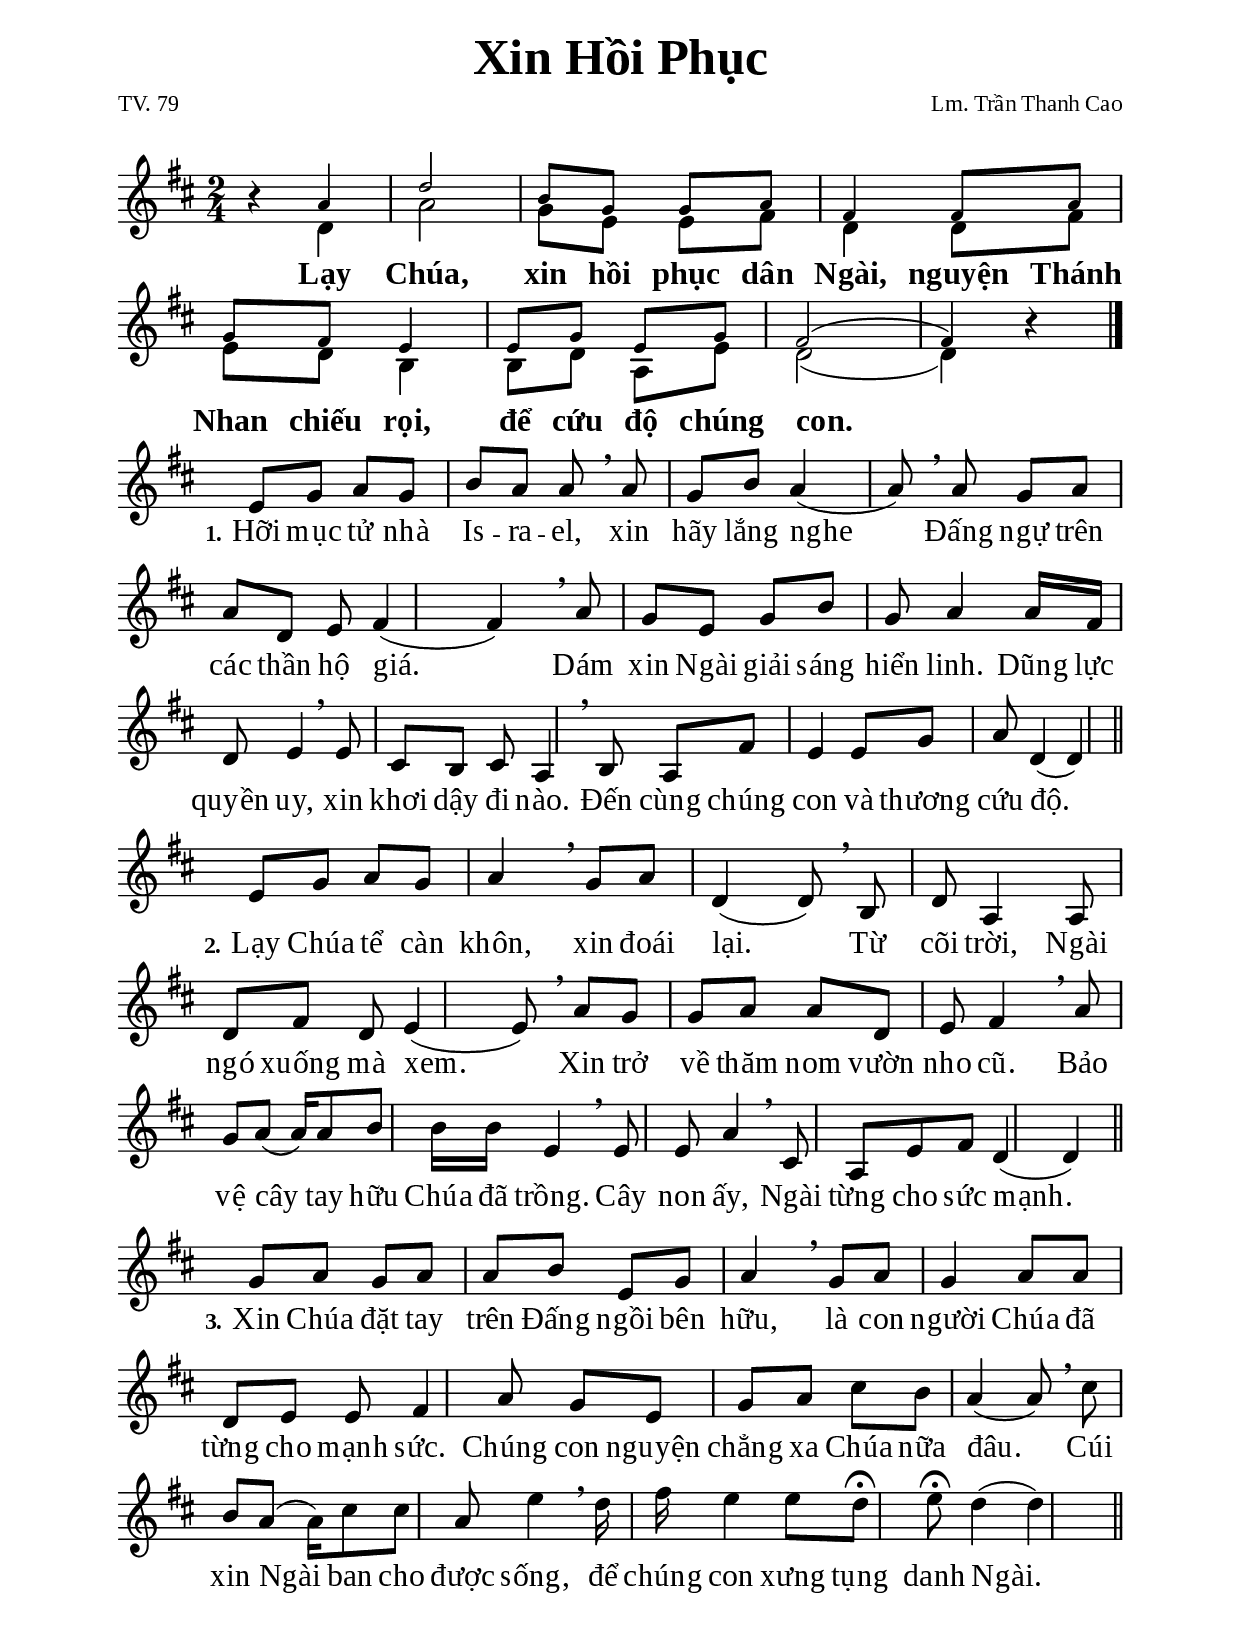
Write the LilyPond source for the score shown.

% Cài đặt chung
\version "2.20.0"
\include "english.ly"

\header {
  title = \markup { \fontsize #3 "Xin Hồi Phục" }
  poet = "TV. 79"
  composer = "Lm. Trần Thanh Cao"
  arranger = " "
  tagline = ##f
}

\paper {
  #(set-paper-size "a4")
  top-margin = 15\mm
  bottom-margin = 15\mm
  left-margin = 20\mm
  right-margin = 20\mm
  indent = #0
  #(define fonts
    (make-pango-font-tree
      "Liberation Serif"
      "Liberation Serif"
      "Liberation Serif"
      (/ 20 20)))
  page-count = #1
}

% Nhạc điệp khúc
nhacDiepKhucSop= \relative c' {
  r4 d4 |
  a'2 |
  g8 e e fs |
  d4 d8 fs 
  e d b4 |
  b8 d a e' |
  d2 ( |
  d4) r \bar "|."
}

nhacDiepKhucBass= \relative c' {
  r4 a'4 |
  d2 |
  b8 g g a |
  fs4 fs8 a |
  g fs e4 |
  e8 g e g |
  fs2 ( |
  fs4) r
}

% Nhạc phiên khúc
nhacPhienKhucMot = \relative c' {
  e8 g a g b a a \breathe
  a g b a4 (a8) \breathe
  a g a a d, e fs4 (fs) \breathe
  a8 g e g b g a4 a16 fs d8 e4 \breathe
  e8 cs b cs a4 \breathe
  b8 a fs' e4 e8 g a d,4 (d) \bar "||"
}

nhacPhienKhucHai = \relative c' {
  e8 g a g a4 \breathe
  g8 a d,4 (d8) \breathe
  b d a4 a8 d fs d e4 (e8) \breathe
  a g g a a d, e fs4 \breathe
  a8 g a (a16) a8 b b16 b e,4 \breathe
  e8 e a4 \breathe
  cs,8 a e' fs d4 (d) \bar "||"
}

nhacPhienKhucBa = \relative c' {
  g'8 a g a a b e, g a4 \breathe
  g8 a g4 a8 a d, e e fs4 a8 g e g a cs b a4 (a8) \breathe
  cs b a (a16) cs8 cs a e'4 \breathe
  d16 fs e4 e8 d8 \fermata e \fermata d4 (d) \bar "||"
}

% Lời điệp khúc
loiDiepKhuc = \lyricmode {
  Lạy Chúa, xin hồi phục dân Ngài,
  nguyện Thánh Nhan chiếu rọi, để cứu độ chúng con.
}

% Lời phiên khúc
loiPhienKhucMot = \lyricmode {
  \set stanza = #"1."
  Hỡi mục tử nhà Is -- ra -- el, xin hãy lắng nghe
  Đấng ngự trên các thần hộ giá.
  Dám xin Ngài giải sáng hiển linh.
  Dũng lực quyền uy, xin khơi dậy đi nào.
  Đến cùng chúng con và thương cứu độ.
}

loiPhienKhucHai = \lyricmode {
  \set stanza = #"2."
  Lạy Chúa tể càn khôn, xin đoái lại.
  Từ cõi trời, Ngài ngó xuống mà xem.
  Xin trở về thăm nom vườn nho cũ.
  Bảo vệ cây tay hữu Chúa đã trồng.
  Cây non ấy, Ngài từng cho sức mạnh.
}

loiPhienKhucBa = \lyricmode {
  \set stanza = #"3."
  Xin Chúa đặt tay trên Đấng ngồi bên hữu,
  là con người Chúa đã từng cho mạnh sức.
  Chúng con nguyện chẳng xa Chúa nữa đâu.
  Cúi xin Ngài ban cho được sống,
  để chúng con xưng tụng danh Ngài.
}


% Dàn trang
\score {
  \new ChoirStaff <<
    \new Staff = diepKhuc \with {
        \consists "Merge_rests_engraver"
        \magnifyStaff #(magstep +1)
      }
      <<
      \new Voice = beSop {
        \voiceTwo \key d \major \time 2/4 \nhacDiepKhucSop
      }
      \new Voice = beBas {
        \override NoteHead.font-size = #-2
        \voiceOne \key d \major \time 2/4 \nhacDiepKhucBass
      }
    >>
    \new Lyrics \lyricsto beSop \loiDiepKhuc
  >>
  \layout {
    \override Lyrics.LyricText.font-series = #'bold
    \override Lyrics.LyricText.font-size = #+3
    \override Lyrics.LyricSpace.minimum-distance = #2.0
    \override Score.BarNumber.break-visibility = ##(#f #f #f)
  }
}

\score {
  \new ChoirStaff <<
    \new Staff = phienKhuc \with {
        \magnifyStaff #(magstep +1)
      }
      <<
      \new Voice = beSop {
        \key d \major \time 2/4 \nhacPhienKhucMot
      }
    >>
    \new Lyrics \lyricsto beSop \loiPhienKhucMot
  >>
  \layout {
    \override Staff.TimeSignature.transparent = ##t
    \override Lyrics.LyricText.font-size = #+3
    \override Lyrics.LyricSpace.minimum-distance = #0.5
    \override Score.BarNumber.break-visibility = ##(#f #f #f)
    \set Score.barAlways = ##t
    \set Score.defaultBarType = ""
  } 
}

\score {
  \new ChoirStaff <<
    \new Staff = phienKhuc \with {
        \magnifyStaff #(magstep +1)
      }
      <<
      \new Voice = beSop {
        \key d \major \time 2/4 \nhacPhienKhucHai
      }
    >>
    \new Lyrics \lyricsto beSop \loiPhienKhucHai
  >>
  \layout {
    \override Staff.TimeSignature.transparent = ##t
    \override Lyrics.LyricText.font-size = #+3
    \override Lyrics.LyricSpace.minimum-distance = #0.5
    \override Score.BarNumber.break-visibility = ##(#f #f #f)
    \set Score.barAlways = ##t
    \set Score.defaultBarType = ""
  } 
}

\score {
  \new ChoirStaff <<
    \new Staff = phienKhuc \with {
        \magnifyStaff #(magstep +1)
      }
      <<
      \new Voice = beSop {
        \key d \major \time 2/4 \nhacPhienKhucBa
      }
    >>
    \new Lyrics \lyricsto beSop \loiPhienKhucBa
  >>
  \layout {
    \override Staff.TimeSignature.transparent = ##t
    \override Lyrics.LyricText.font-size = #+3
    \override Lyrics.LyricSpace.minimum-distance = #0.5
    \override Score.BarNumber.break-visibility = ##(#f #f #f)
    \set Score.barAlways = ##t
    \set Score.defaultBarType = ""
  } 
}
